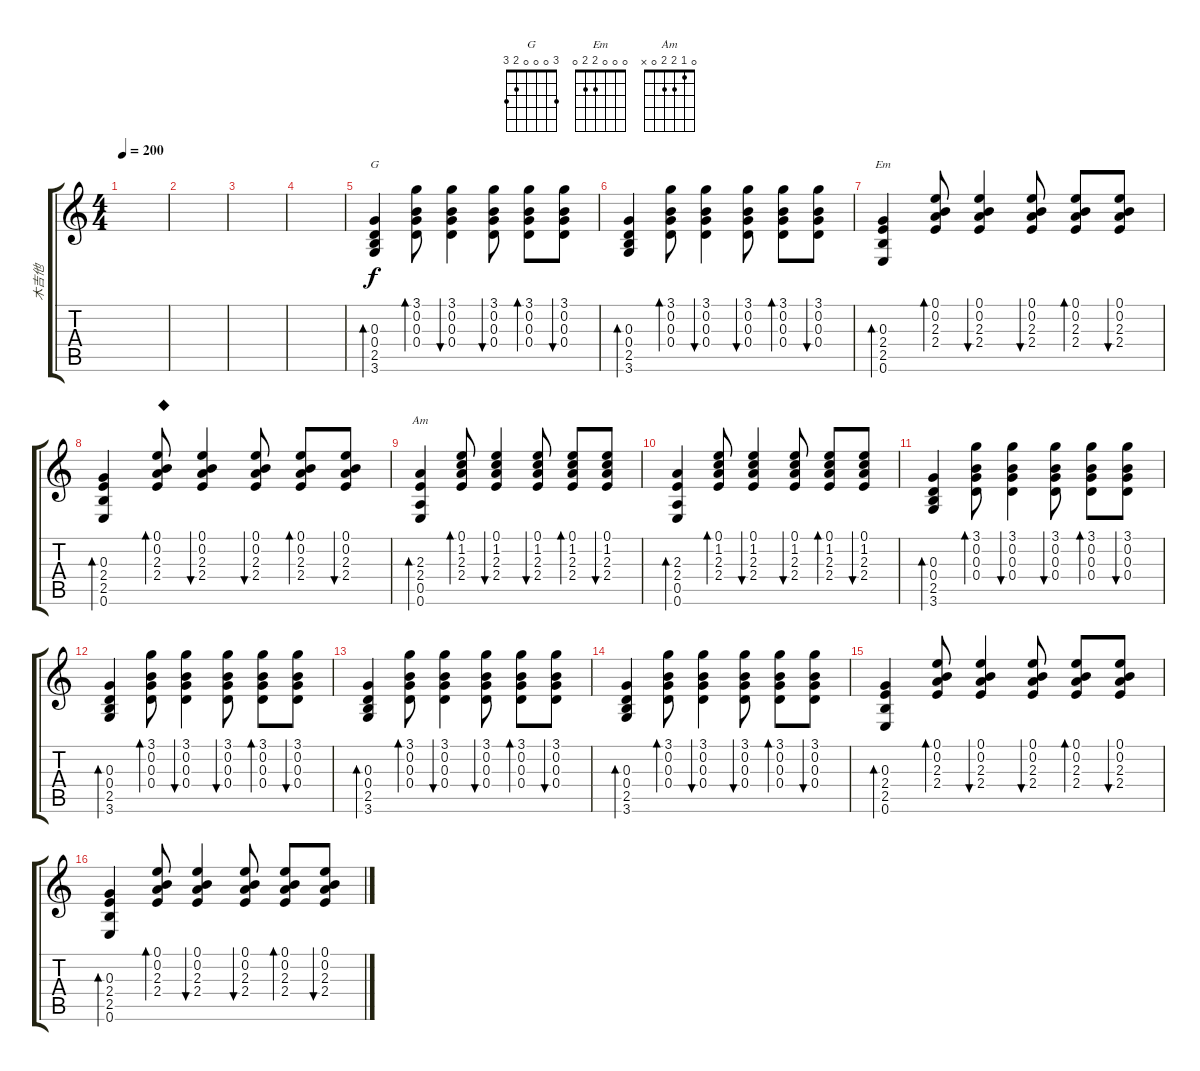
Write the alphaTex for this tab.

\track ("木吉他" "木吉他") {instrument acousticguitarsteel}
\staff {score tabs}
\tuning (E4 B3 G3 D3 A2 E2) {hide}
\chord ("G" 3 0 0 0 2 3)
\chord ("Em" 0 0 0 2 2 0)
\chord ("Am" 0 1 2 2 0 x)
\ts (4 4)
\tempo 200
\clef g2
\ks c
|
|
|
|
(0.3 0.4 2.5 3.6).4{bd 60 ch "G"} (3.1 0.2 0.3 0.4).8{bd 60} (3.1 0.2 0.3 0.4).4{bu 60} (3.1 0.2 0.3 0.4).8{bu 60} (3.1 0.2 0.3 0.4).8{bd 60} (3.1 0.2 0.3 0.4).8{bu 60} |
(0.3 0.4 2.5 3.6).4{bd 60} (3.1 0.2 0.3 0.4).8{bd 60} (3.1 0.2 0.3 0.4).4{bu 60} (3.1 0.2 0.3 0.4).8{bu 60} (3.1 0.2 0.3 0.4).8{bd 60} (3.1 0.2 0.3 0.4).8{bu 60} |
(0.3 2.4 2.5 0.6).4{bd 60 ch "Em"} (0.1 0.2 2.3 2.4).8{bd 60} (0.1 0.2 2.3 2.4).4{bu 60} (0.1 0.2 2.3 2.4).8{bu 60} (0.1 0.2 2.3 2.4).8{bd 60} (0.1 0.2 2.3 2.4).8{bu 60} |
(0.3 2.4 2.5 0.6).4{bd 60} (0.1 0.2 2.3 2.4).8{bd 60 txt "◆"} (0.1 0.2 2.3 2.4).4{bu 60} (0.1 0.2 2.3 2.4).8{bu 60} (0.1 0.2 2.3 2.4).8{bd 60} (0.1 0.2 2.3 2.4).8{bu 60} |
(2.3 2.4 0.5 0.6).4{bd 60 ch "Am"} (0.1 1.2 2.3 2.4).8{bd 60} (0.1 1.2 2.3 2.4).4{bu 60} (0.1 1.2 2.3 2.4).8{bu 60} (0.1 1.2 2.3 2.4).8{bd 60} (0.1 1.2 2.3 2.4).8{bu 60} |
(2.3 2.4 0.5 0.6).4{bd 60} (0.1 1.2 2.3 2.4).8{bd 60} (0.1 1.2 2.3 2.4).4{bu 60} (0.1 1.2 2.3 2.4).8{bu 60} (0.1 1.2 2.3 2.4).8{bd 60} (0.1 1.2 2.3 2.4).8{bu 60} |
(0.3 0.4 2.5 3.6).4{bd 60} (3.1 0.2 0.3 0.4).8{bd 60} (3.1 0.2 0.3 0.4).4{bu 60} (3.1 0.2 0.3 0.4).8{bu 60} (3.1 0.2 0.3 0.4).8{bd 60} (3.1 0.2 0.3 0.4).8{bu 60} |
(0.3 0.4 2.5 3.6).4{bd 60} (3.1 0.2 0.3 0.4).8{bd 60} (3.1 0.2 0.3 0.4).4{bu 60} (3.1 0.2 0.3 0.4).8{bu 60} (3.1 0.2 0.3 0.4).8{bd 60} (3.1 0.2 0.3 0.4).8{bu 60} |
(0.3 0.4 2.5 3.6).4{bd 60} (3.1 0.2 0.3 0.4).8{bd 60} (3.1 0.2 0.3 0.4).4{bu 60} (3.1 0.2 0.3 0.4).8{bu 60} (3.1 0.2 0.3 0.4).8{bd 60} (3.1 0.2 0.3 0.4).8{bu 60} |
(0.3 0.4 2.5 3.6).4{bd 60} (3.1 0.2 0.3 0.4).8{bd 60} (3.1 0.2 0.3 0.4).4{bu 60} (3.1 0.2 0.3 0.4).8{bu 60} (3.1 0.2 0.3 0.4).8{bd 60} (3.1 0.2 0.3 0.4).8{bu 60} |
(0.3 2.4 2.5 0.6).4{bd 60} (0.1 0.2 2.3 2.4).8{bd 60} (0.1 0.2 2.3 2.4).4{bu 60} (0.1 0.2 2.3 2.4).8{bu 60} (0.1 0.2 2.3 2.4).8{bd 60} (0.1 0.2 2.3 2.4).8{bu 60} |
(0.3 2.4 2.5 0.6).4{bd 60} (0.1 0.2 2.3 2.4).8{bd 60} (0.1 0.2 2.3 2.4).4{bu 60} (0.1 0.2 2.3 2.4).8{bu 60} (0.1 0.2 2.3 2.4).8{bd 60} (0.1 0.2 2.3 2.4).8{bu 60}
